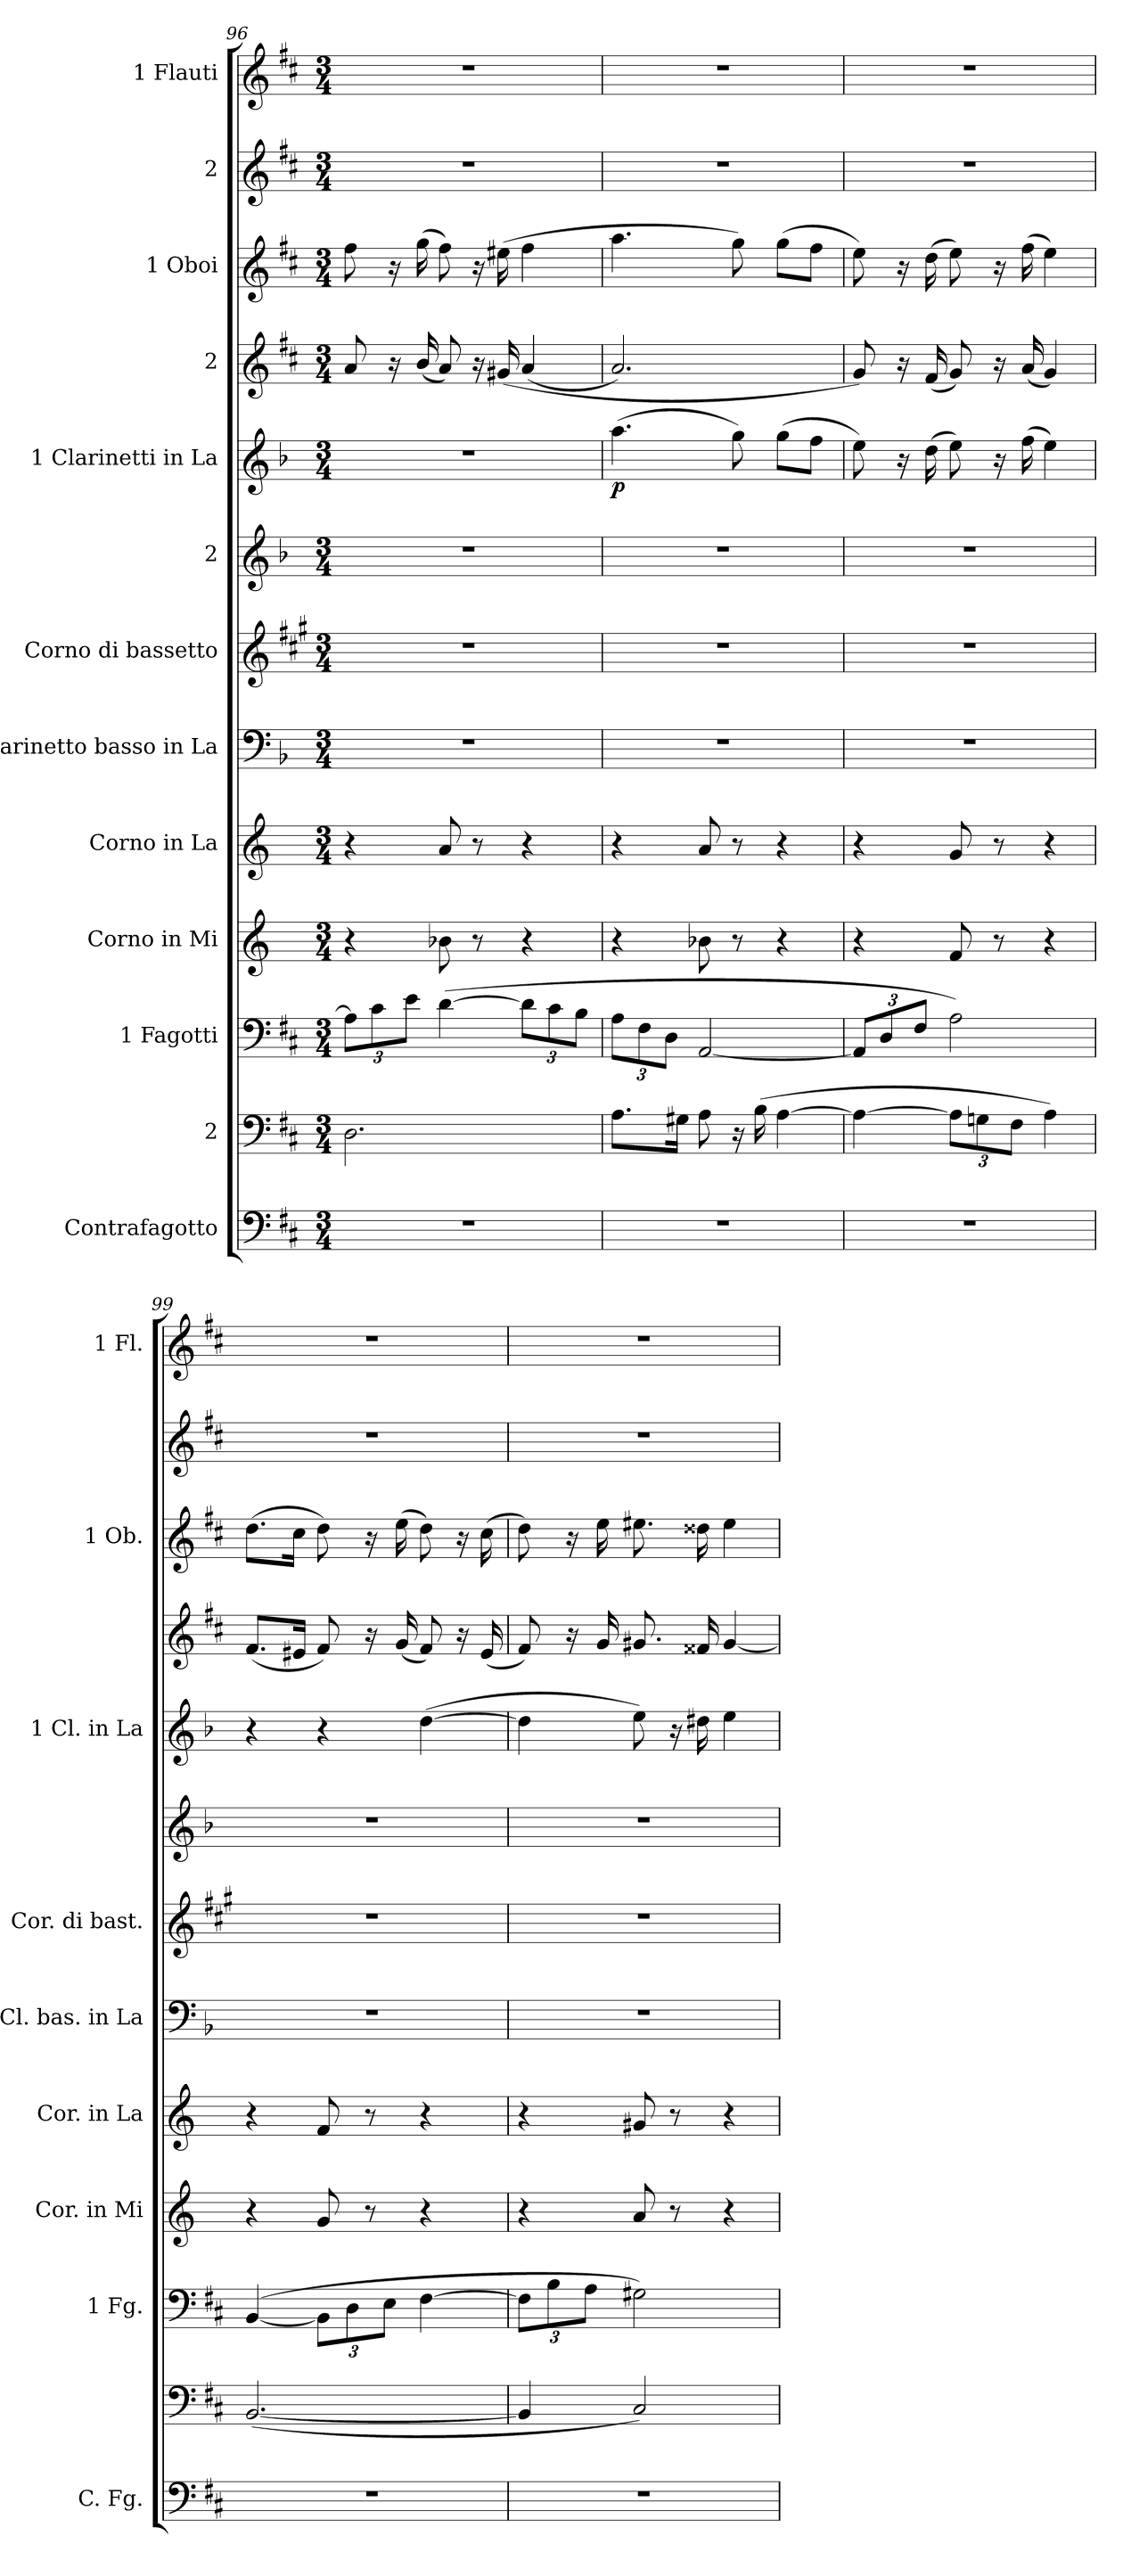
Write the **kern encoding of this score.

**kern	**kern	**kern	**kern	**kern	**kern	**kern	**kern	**kern	**dynam	**kern	**kern	**kern	**kern
*part13	*part12	*part11	*part10	*part9	*part8	*part7	*part6	*part5	*part5	*part4	*part3	*part2	*part1
*staff13	*staff12	*staff11	*staff10	*staff9	*staff8	*staff7	*staff6	*staff5	*staff5	*staff4	*staff3	*staff2	*staff1
*I"Contrafagotto	*I"2	*I"1  Fagotti	*I"Corno in Mi	*I"Corno in La	*I"Clarinetto basso in La	*I"Corno di bassetto	*I"2	*I"1  Clarinetti in La	*	*I"2	*I"1  Oboi	*I"2	*I"1  Flauti
*I'C. Fg.	*	*I'1  Fg.	*I'Cor. in Mi	*I'Cor. in La	*I'Cl. bas. in La	*I'Cor. di bast.	*	*I'1  Cl. in La	*	*	*I'1  Ob.	*	*I'1  Fl.
!!LO:PB:g=z
*clefF4	*clefF4	*clefF4	*clefG2	*clefG2	*clefF4	*clefG2	*clefG2	*clefG2	*	*clefG2	*clefG2	*clefG2	*clefG2
*ITrd7c12	*	*	*ITrd5c8	*ITrd2c3	*ITrd2c3	*ITrd4c7	*ITrd2c3	*ITrd2c3	*	*	*	*	*
*k[f#c#]	*k[f#c#]	*k[f#c#]	*k[f#c#g#d#]	*k[f#c#g#]	*k[f#c#]	*k[f#c#]	*k[f#c#]	*k[f#c#]	*	*k[f#c#]	*k[f#c#]	*k[f#c#]	*k[f#c#]
*M3/4	*M3/4	*M3/4	*M3/4	*M3/4	*M3/4	*M3/4	*M3/4	*M3/4	*	*M3/4	*M3/4	*M3/4	*M3/4
*	*	*Xbrackettup	*	*	*	*	*	*	*	*	*	*	*
=96	=96	=96	=96	=96	=96	=96	=96	=96	=96	=96	=96	=96	=96
2.r	2.D\	12A\L]	4r	4r	2.r	2.r	2.r	2.r	.	8a/L	8ff#\L	2.r	2.r
.	.	12c#\	.	.	.	.	.	.	.	.	.	.	.
.	.	.	.	.	.	.	.	.	.	16r	16r	.	.
.	.	12e\J	.	.	.	.	.	.	.	.	.	.	.
.	.	.	.	.	.	.	.	.	.	(16b/JL	(16gg\JL	.	.
.	.	([4d\	8dn\	8f#/	.	.	.	.	.	8a/L)	8ff#\L)	.	.
.	.	.	8r	8r	.	.	.	.	.	16r	16r	.	.
.	.	.	.	.	.	.	.	.	.	(16g#X/JL	(16ee#X\JL	.	.
.	.	12d\L]	4r	4r	.	.	.	.	.	(4a/	4ff#\	.	.
.	.	12c#\	.	.	.	.	.	.	.	.	.	.	.
.	.	12B\J	.	.	.	.	.	.	.	.	.	.	.
=97	=97	=97	=97	=97	=97	=97	=97	=97	=97	=97	=97	=97	=97
!	!	!	!	!	!	!	!	!	!LO:DY:b	!	!	!	!
2.r	8.A\L	12A\L	4r	4r	2.r	2.r	2.r	(4.ff#\	p	2.a/)	4.aa\	2.r	2.r
.	.	12F#\	.	.	.	.	.	.	.	.	.	.	.
.	.	12D\J	.	.	.	.	.	.	.	.	.	.	.
.	16G#X\Jk	.	.	.	.	.	.	.	.	.	.	.	.
.	8A\L	[2AA/	8dn\	8f#/	.	.	.	.	.	.	.	.	.
.	16r	.	8r	8r	.	.	.	8ee\)	.	.	8gg\)	.	.
.	(16B\JL	.	.	.	.	.	.	.	.	.	.	.	.
.	[4A\	.	4r	4r	.	.	.	(8ee\L	.	.	(8gg\L	.	.
.	.	.	.	.	.	.	.	8dd\J	.	.	8ff#\J	.	.
=98	=98	=98	=98	=98	=98	=98	=98	=98	=98	=98	=98	=98	=98
2.r	4A\_	12AA/L]	4r	4r	2.r	2.r	2.r	8cc#\L)	.	8g/L)	8ee\L)	2.r	2.r
.	.	12D/	.	.	.	.	.	.	.	.	.	.	.
.	.	.	.	.	.	.	.	16r	.	16r	16r	.	.
.	.	12F#/J	.	.	.	.	.	.	.	.	.	.	.
.	.	.	.	.	.	.	.	(16b\JL	.	(16f#/JL	(16dd\JL	.	.
*	*Xbrackettup	*	*	*	*	*	*	*	*	*	*	*	*
.	12A\L]	2A\)	8A/	8e/	.	.	.	8cc#\L)	.	8g/L)	8ee\L)	.	.
.	12Gn\	.	.	.	.	.	.	.	.	.	.	.	.
.	.	.	8r	8r	.	.	.	16r	.	16r	16r	.	.
.	12F#\J	.	.	.	.	.	.	.	.	.	.	.	.
.	.	.	.	.	.	.	.	(16dd\JL	.	(16a/JL	(16ff#\JL	.	.
.	4A\)	.	4r	4r	.	.	.	4cc#\)	.	4g/)	4ee\)	.	.
=99	=99	=99	=99	=99	=99	=99	=99	=99	=99	=99	=99	=99	=99
2.r	([2.BB/	([4BB/	4r	4r	2.r	2.r	2.r	4r	.	(8.f#/L	(8.dd\L	2.r	2.r
.	.	.	.	.	.	.	.	.	.	16e#X/Jk	16cc#\Jk	.	.
.	.	12BB\L]	8B/	8d/	.	.	.	4r	.	8f#/L)	8dd\L)	.	.
.	.	12D\	.	.	.	.	.	.	.	.	.	.	.
.	.	.	8r	8r	.	.	.	.	.	16r	16r	.	.
.	.	12E\J	.	.	.	.	.	.	.	.	.	.	.
.	.	.	.	.	.	.	.	.	.	(16g/JL	(16ee\JL	.	.
.	.	[4F#\	4r	4r	.	.	.	([4b\	.	8f#/L)	8dd\L)	.	.
.	.	.	.	.	.	.	.	.	.	16r	16r	.	.
.	.	.	.	.	.	.	.	.	.	(16e#/JL	(16cc#\JL	.	.
=100	=100	=100	=100	=100	=100	=100	=100	=100	=100	=100	=100	=100	=100
2.r	4BB/]	12F#\L]	4r	4r	2.r	2.r	2.r	4b\]	.	8f#/L)	8dd\L)	2.r	2.r
.	.	12B\	.	.	.	.	.	.	.	.	.	.	.
.	.	.	.	.	.	.	.	.	.	16r	16r	.	.
.	.	12A\J	.	.	.	.	.	.	.	.	.	.	.
.	.	.	.	.	.	.	.	.	.	16g/JL	16ee\JL	.	.
.	2C#/)	2G#X\)	8c#/	8e#X/	.	.	.	8cc#\L)	.	8.g#X/L	8.ee#X\L	.	.
.	.	.	8r	8r	.	.	.	16r	.	.	.	.	.
.	.	.	.	.	.	.	.	16b#X\JL	.	16f##X/Jk	16dd##X\Jk	.	.
.	.	.	4r	4r	.	.	.	4cc#\	.	[4g#/	4ee#\	.	.
=	=	=	=	=	=	=	=	=	=	=	=	=	=
*-	*-	*-	*-	*-	*-	*-	*-	*-	*-	*-	*-	*-	*-
